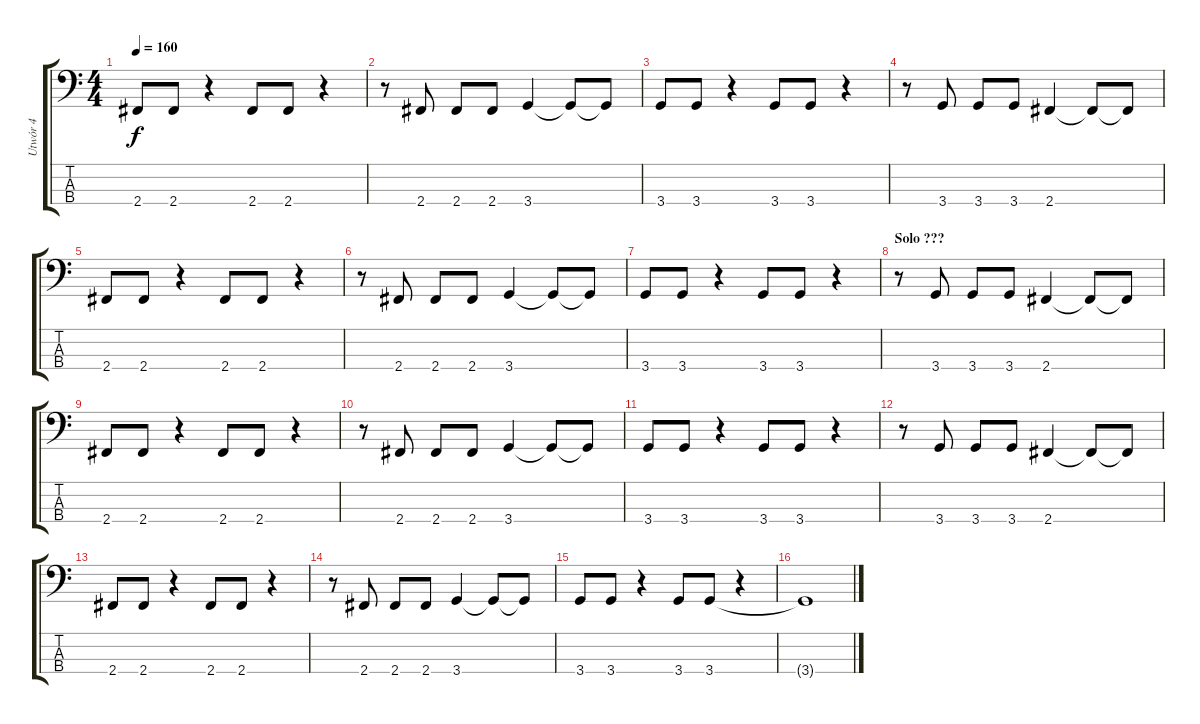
\track ("Utwór 4" "Utwór 4") {instrument slapbass1}
\staff {score tabs}
\tuning (G2 D2 A1 E1) {hide}
\ts (4 4)
\tempo 160
\clef f4
\ks c
2.4.8{dy f instrument slapbass1} 2.4.8 r.4 2.4.8 2.4.8 r.4 |
r.8 2.4.8 2.4.8 2.4.8 3.4.4 3.4{t}.8 3.4{t}.8 |
3.4.8 3.4.8 r.4 3.4.8 3.4.8 r.4 |
r.8 3.4.8 3.4.8 3.4.8 2.4.4 2.4{t}.8 2.4{t}.8 |
2.4.8 2.4.8 r.4 2.4.8 2.4.8 r.4 |
r.8 2.4.8 2.4.8 2.4.8 3.4.4 3.4{t}.8 3.4{t}.8 |
3.4.8 3.4.8 r.4 3.4.8 3.4.8 r.4 |
\section ("" "Solo ???")
r.8 3.4.8 3.4.8 3.4.8 2.4.4 2.4{t}.8 2.4{t}.8 |
2.4.8 2.4.8 r.4 2.4.8 2.4.8 r.4 |
r.8 2.4.8 2.4.8 2.4.8 3.4.4 3.4{t}.8 3.4{t}.8 |
3.4.8 3.4.8 r.4 3.4.8 3.4.8 r.4 |
r.8 3.4.8 3.4.8 3.4.8 2.4.4 2.4{t}.8 2.4{t}.8 |
2.4.8 2.4.8 r.4 2.4.8 2.4.8 r.4 |
r.8 2.4.8 2.4.8 2.4.8 3.4.4 3.4{t}.8 3.4{t}.8 |
3.4.8 3.4.8 r.4 3.4.8 3.4.8 r.4 |
3.4{t}.1
